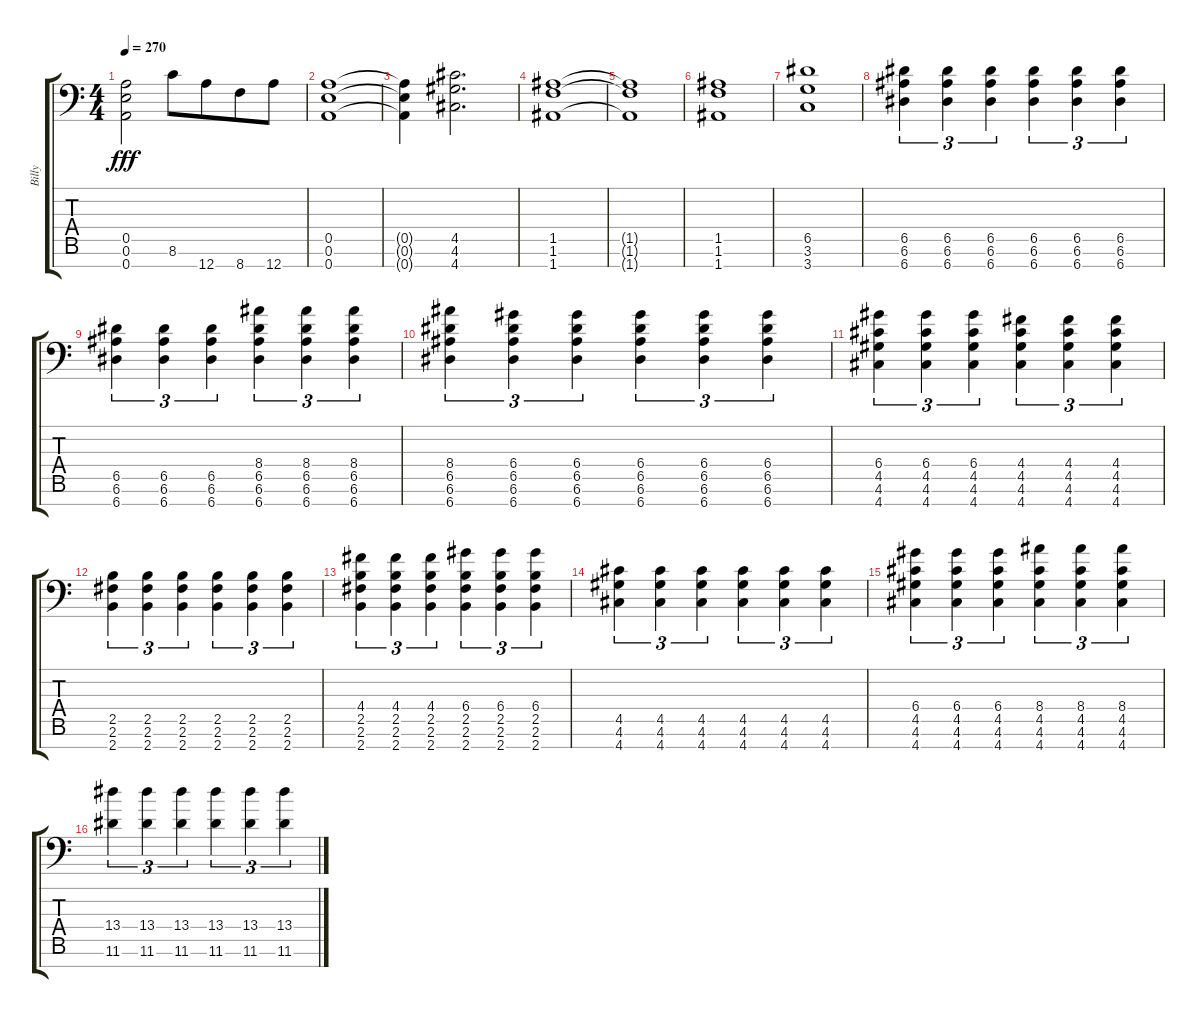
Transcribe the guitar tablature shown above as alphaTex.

\track ("Billy" "Billy") {instrument distortionguitar}
\staff {score tabs}
\tuning (E4 B3 G3 D3 A2 E2 A1) {hide}
\ts (4 4)
\tempo 270
\clef f4
\ks c
(0.5{t} 0.6{t} 0.7{t}).2{dy fff} 8.6.8 12.7.8{beam merge} 8.7.8{beam merge} 12.7.8 |
(0.5 0.6 0.7).1 |
(0.5{t} 0.6{t} 0.7{t}).4{beam merge} (4.5 4.6 4.7).2{d} |
(1.5 1.6 1.7).1 |
(1.5{t} 1.6{t} 1.7{t}).1 |
(1.5 1.6 1.7).1 |
(6.5 3.6 3.7).1 |
(6.5 6.6 6.7).4{tu (3 2)} (6.5 6.6 6.7).4{tu (3 2) beam merge} (6.5 6.6 6.7).4{tu (3 2)} (6.5 6.6 6.7).4{tu (3 2)} (6.5 6.6 6.7).4{tu (3 2) beam merge} (6.5 6.6 6.7).4{tu (3 2)} |
(6.5 6.6 6.7).4{tu (3 2)} (6.5 6.6 6.7).4{tu (3 2) beam merge} (6.5 6.6 6.7).4{tu (3 2)} (8.4 6.5 6.6 6.7).4{tu (3 2)} (8.4 6.5 6.6 6.7).4{tu (3 2) beam merge} (8.4 6.5 6.6 6.7).4{tu (3 2)} |
(8.4 6.5 6.6 6.7).4{tu (3 2)} (6.4 6.5 6.6 6.7).4{tu (3 2) beam merge} (6.4 6.5 6.6 6.7).4{tu (3 2)} (6.4 6.5 6.6 6.7).4{tu (3 2)} (6.4 6.5 6.6 6.7).4{tu (3 2) beam merge} (6.4 6.5 6.6 6.7).4{tu (3 2)} |
(6.4 4.5 4.6 4.7).4{tu (3 2) beam merge} (6.4 4.5 4.6 4.7).4{tu (3 2) beam merge} (6.4 4.5 4.6 4.7).4{tu (3 2) beam merge} (4.4 4.5 4.6 4.7).4{tu (3 2) beam merge} (4.4 4.5 4.6 4.7).4{tu (3 2) beam merge} (4.4 4.5 4.6 4.7).4{tu (3 2)} |
(2.5 2.6 2.7).4{tu (3 2)} (2.5 2.6 2.7).4{tu (3 2)} (2.5 2.6 2.7).4{tu (3 2)} (2.5 2.6 2.7).4{tu (3 2)} (2.5 2.6 2.7).4{tu (3 2)} (2.5 2.6 2.7).4{tu (3 2)} |
(4.4 2.5 2.6 2.7).4{tu (3 2)} (4.4 2.5 2.6 2.7).4{tu (3 2)} (4.4 2.5 2.6 2.7).4{tu (3 2)} (6.4 2.5 2.6 2.7).4{tu (3 2)} (6.4 2.5 2.6 2.7).4{tu (3 2)} (6.4 2.5 2.6 2.7).4{tu (3 2)} |
(4.5 4.6 4.7).4{tu (3 2) beam merge} (4.5 4.6 4.7).4{tu (3 2)} (4.5 4.6 4.7).4{tu (3 2) beam merge} (4.5 4.6 4.7).4{tu (3 2)} (4.5 4.6 4.7).4{tu (3 2)} (4.5 4.6 4.7).4{tu (3 2)} |
(6.4 4.5 4.6 4.7).4{tu (3 2) beam merge} (6.4 4.5 4.6 4.7).4{tu (3 2)} (6.4 4.5 4.6 4.7).4{tu (3 2) beam merge} (8.4 4.5 4.6 4.7).4{tu (3 2)} (8.4 4.5 4.6 4.7).4{tu (3 2)} (8.4 4.5 4.6 4.7).4{tu (3 2)} |
(13.4 11.6).4{tu (3 2) beam merge} (13.4 11.6).4{tu (3 2)} (13.4 11.6).4{tu (3 2) beam merge} (13.4 11.6).4{tu (3 2)} (13.4 11.6).4{tu (3 2) beam merge} (13.4 11.6).4{tu (3 2)}
